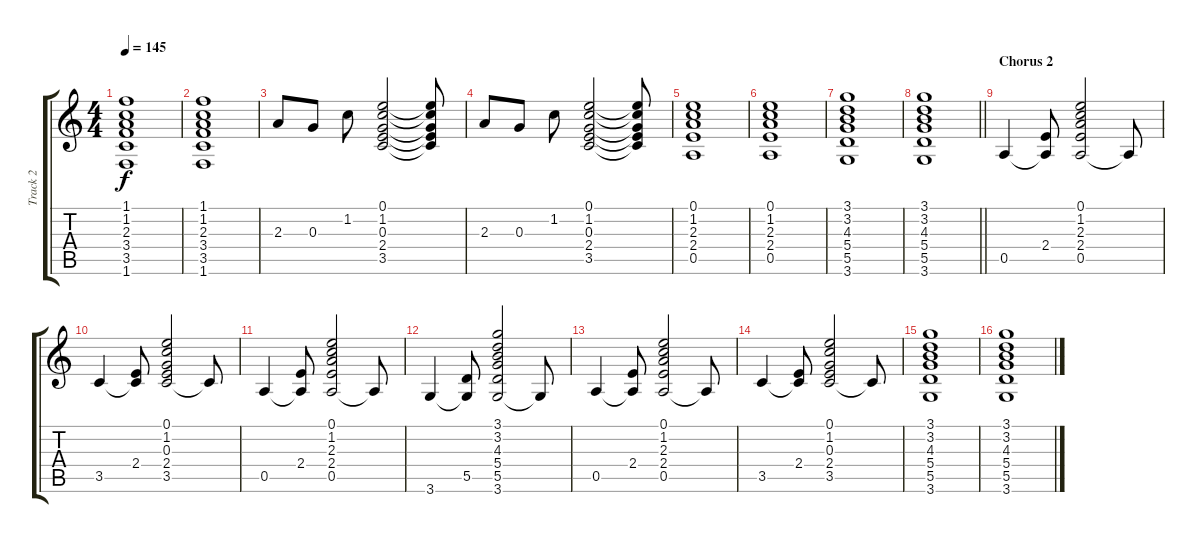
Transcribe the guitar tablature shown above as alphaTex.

\track ("Track 2" "Track 2") {instrument electricguitarclean}
\staff {score tabs}
\tuning (E4 B3 G3 D3 A2 E2) {hide}
\ts (4 4)
\tempo 145
\clef g2
\ks c
(1.1 1.2 2.3 3.4 3.5 1.6).1{dy f} |
(1.1 1.2 2.3 3.4 3.5 1.6).1 |
2.3.8 0.3.8 1.2.8 (0.1 1.2 0.3 2.4 3.5).2 (0.1{t} 1.2{t} 0.3{t} 2.4{t} 3.5{t}).8 |
2.3.8 0.3.8 1.2.8 (0.1 1.2 0.3 2.4 3.5).2 (0.1{t} 1.2{t} 0.3{t} 2.4{t} 3.5{t}).8 |
(0.1 1.2 2.3 2.4 0.5).1 |
(0.1 1.2 2.3 2.4 0.5).1 |
(3.1 3.2 4.3 5.4 5.5 3.6).1 |
\barLineRight lightlight
(3.1 3.2 4.3 5.4 5.5 3.6).1 |
\section ("" "Chorus 2")
0.5.4 (2.4 0.5{t}).8 (0.1 1.2 2.3 2.4 0.5).2 0.5{t}.8 |
3.5.4 (2.4 3.5{t}).8 (0.1 1.2 0.3 2.4 3.5).2 3.5{t}.8 |
0.5.4 (2.4 0.5{t}).8 (0.1 1.2 2.3 2.4 0.5).2 0.5{t}.8 |
3.6.4 (5.5 3.6{t}).8 (3.1 3.2 4.3 5.4 5.5 3.6).2 3.6{t}.8 |
0.5.4 (2.4 0.5{t}).8 (0.1 1.2 2.3 2.4 0.5).2 0.5{t}.8 |
3.5.4 (2.4 3.5{t}).8 (0.1 1.2 0.3 2.4 3.5).2 3.5{t}.8 |
(3.1 3.2 4.3 5.4 5.5 3.6).1 |
(3.1 3.2 4.3 5.4 5.5 3.6).1
